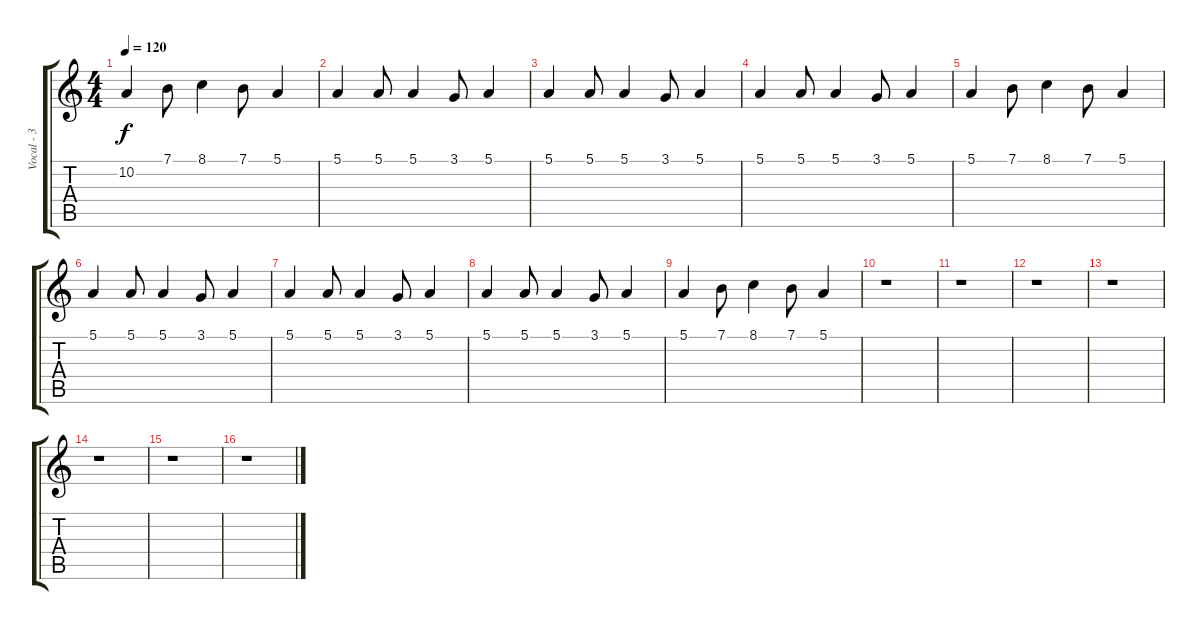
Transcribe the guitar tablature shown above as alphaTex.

\track ("Vocal - 3" "Vocal - 3") {instrument rockorgan}
\staff {score tabs}
\tuning (E4 B3 G3 D3 A2 E2) {hide}
\ts (4 4)
\tempo 120
\clef g2
\ks c
10.2.4{dy f} 7.1.8 8.1.4 7.1.8 5.1.4 |
5.1.4 5.1.8 5.1.4 3.1.8 5.1.4 |
5.1.4 5.1.8 5.1.4 3.1.8 5.1.4 |
5.1.4 5.1.8 5.1.4 3.1.8 5.1.4 |
5.1.4 7.1.8 8.1.4 7.1.8 5.1.4 |
5.1.4 5.1.8 5.1.4 3.1.8 5.1.4 |
5.1.4 5.1.8 5.1.4 3.1.8 5.1.4 |
5.1.4 5.1.8 5.1.4 3.1.8 5.1.4 |
5.1.4 7.1.8 8.1.4 7.1.8 5.1.4 |
r.1 |
r.1 |
r.1 |
r.1 |
r.1 |
r.1 |
r.1
